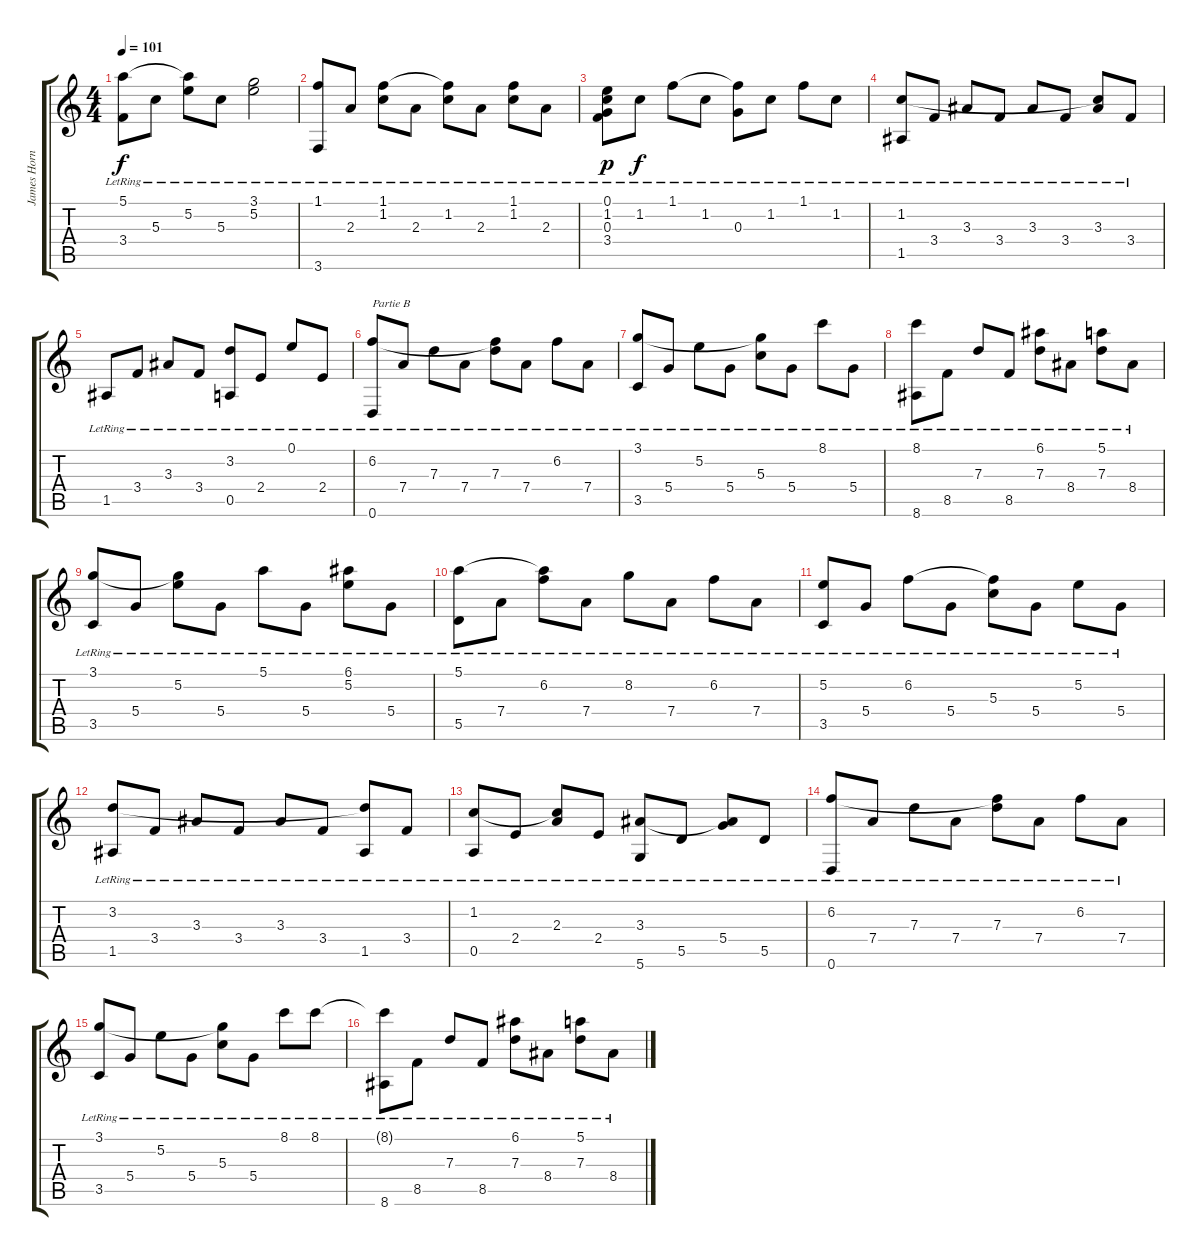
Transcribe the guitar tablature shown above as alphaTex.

\track ("James Horner" "James Horn") {instrument acousticguitarnylon}
\staff {score tabs}
\tuning (E4 B3 G3 D3 A2 D2) {hide}
\ts (4 4)
\tempo 101
\clef g2
\ks c
(5.1{lr} 3.4{lr}).8{dy f} 5.3{lr}.8 (5.1{t} 5.2{lr}).8 5.3{lr}.8 (3.1{lr} 5.2{lr}).2 |
(1.1{lr} 3.6{lr}).8 2.3{lr}.8 (1.1{lr} 1.2{lr}).8 2.3{lr}.8 (1.1{t} 1.2{lr}).8 2.3{lr}.8 (1.1{lr} 1.2{lr}).8 2.3{lr}.8 |
(0.1{lr} 1.2{lr} 0.3{lr} 3.4{lr}).8{dy p} 1.2{lr}.8{dy f} 1.1{lr}.8 1.2{lr}.8 (1.1{t} 0.3{lr}).8 1.2{lr}.8 1.1{lr}.8 1.2{lr}.8 |
(1.2{lr} 1.5{lr}).8 3.4{lr}.8 3.3{lr}.8 3.4{lr}.8 3.3{lr}.8 3.4{lr}.8 (1.2{t} 3.3{lr}).8 3.4{lr}.8 |
1.5{lr}.8 3.4{lr}.8 3.3{lr}.8 3.4{lr}.8 (3.2{lr} 0.5{lr}).8 2.4{lr}.8 0.1{lr}.8 2.4{lr}.8 |
(6.2{lr} 0.6{lr}).8{txt "Partie B"} 7.4{lr}.8 7.3{lr}.8 7.4{lr}.8 (6.2{t} 7.3{lr}).8 7.4{lr}.8 6.2{lr}.8 7.4{lr}.8 |
(3.1{lr} 3.5{lr}).8 5.4{lr}.8 5.2{lr}.8 5.4{lr}.8 (3.1{t} 5.3{lr}).8 5.4{lr}.8 8.1{lr}.8 5.4{lr}.8 |
(8.1{lr} 8.6{lr}).8 8.5{lr}.8 7.3{lr}.8 8.5{lr}.8 (6.1{lr} 7.3{lr}).8 8.4{lr}.8 (5.1{lr} 7.3{lr}).8 8.4{lr}.8 |
(3.1{lr} 3.5{lr}).8 5.4{lr}.8 (3.1{t} 5.2{lr}).8 5.4{lr}.8 5.1{lr}.8 5.4{lr}.8 (6.1{lr} 5.2{lr}).8 5.4{lr}.8 |
(5.1{lr} 5.5{lr}).8 7.4{lr}.8 (5.1{t} 6.2{lr}).8 7.4{lr}.8 8.2{lr}.8 7.4{lr}.8 6.2{lr}.8 7.4{lr}.8 |
(5.2{lr} 3.5{lr}).8 5.4{lr}.8 6.2{lr}.8 5.4{lr}.8 (6.2{t} 5.3{lr}).8 5.4{lr}.8 5.2{lr}.8 5.4{lr}.8 |
(3.2{lr} 1.5{lr}).8 3.4{lr}.8 3.3{lr}.8 3.4{lr}.8 3.3{lr}.8 3.4{lr}.8 (3.2{t} 1.5{lr}).8 3.4{lr}.8 |
(1.2{lr} 0.5{lr}).8 2.4{lr}.8 (1.2{t} 2.3{lr}).8 2.4{lr}.8 (3.3{lr} 5.6{lr}).8 5.5{lr}.8 (3.3{t} 5.4{lr}).8 5.5{lr}.8 |
(6.2{lr} 0.6{lr}).8 7.4{lr}.8 7.3{lr}.8 7.4{lr}.8 (6.2{t} 7.3{lr}).8 7.4{lr}.8 6.2{lr}.8 7.4{lr}.8 |
(3.1{lr} 3.5{lr}).8 5.4{lr}.8 5.2{lr}.8 5.4{lr}.8 (3.1{t} 5.3{lr}).8 5.4{lr}.8 8.1{lr}.8 8.1{lr}.8 |
(8.1{t} 8.6{lr}).8 8.5{lr}.8 7.3{lr}.8 8.5{lr}.8 (6.1{lr} 7.3{lr}).8 8.4{lr}.8 (5.1{lr} 7.3{lr}).8 8.4{lr}.8
